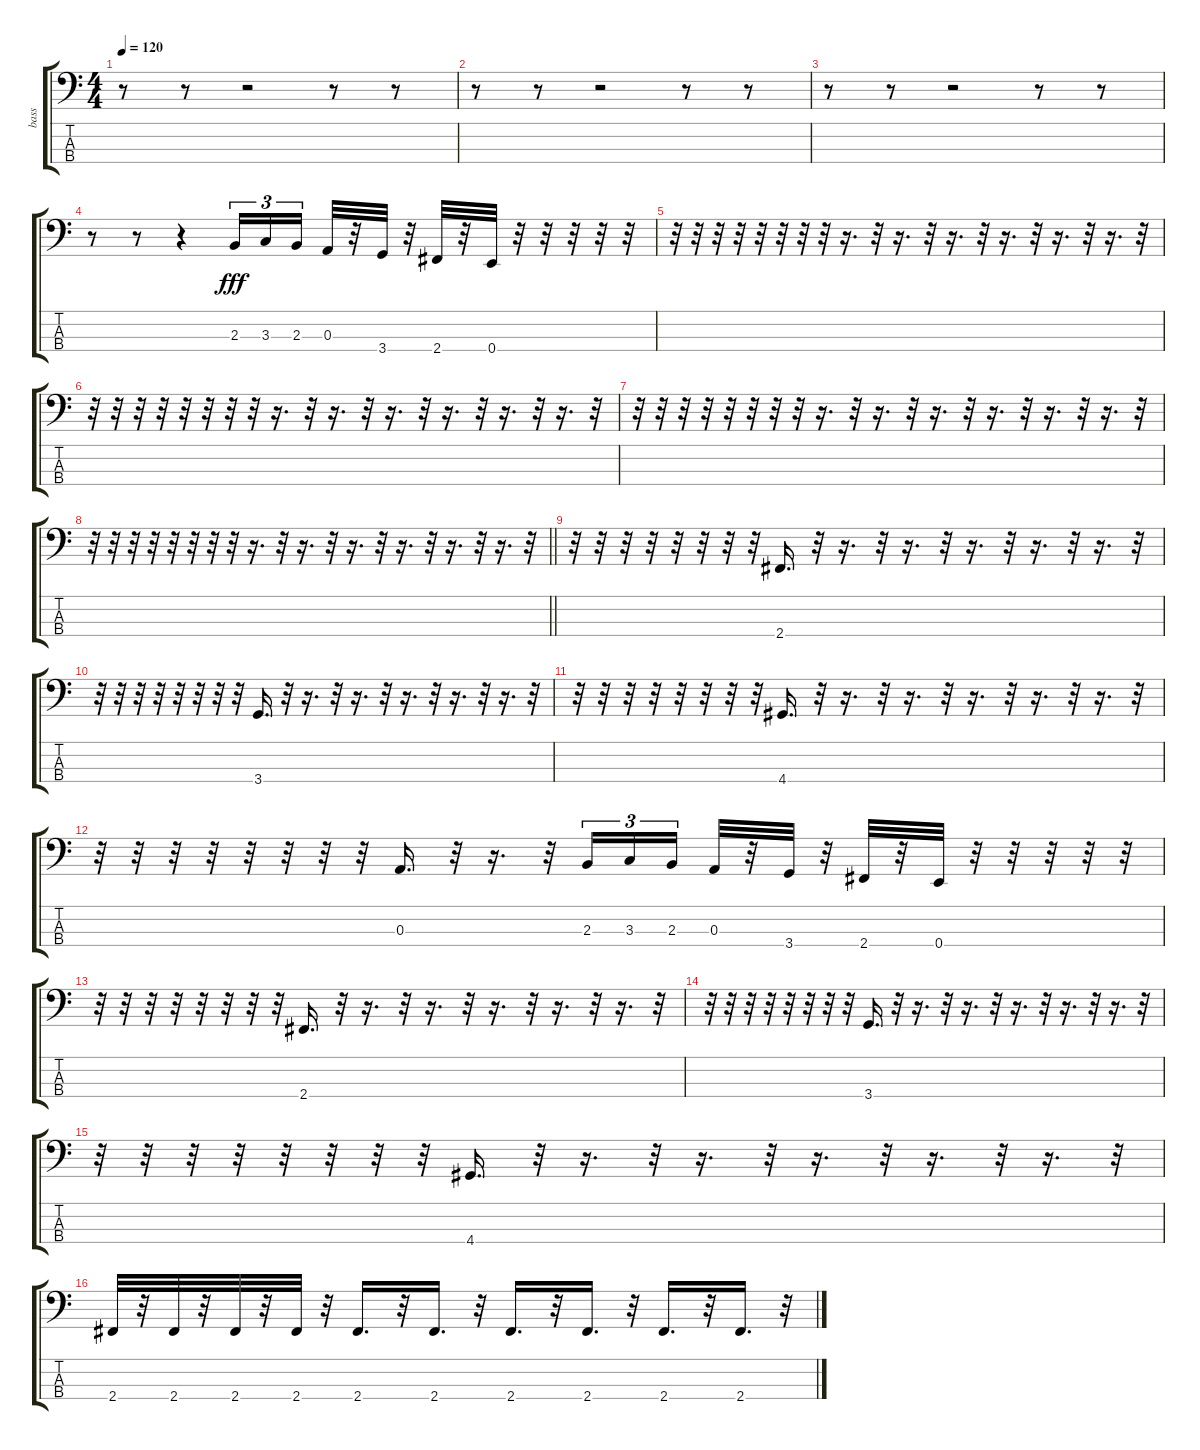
\track ("bass" "bass") {instrument electricbassfinger}
\staff {score tabs}
\tuning (G2 D2 A1 E1) {hide}
\ts (4 4)
\section ("" "")
\tempo 120
\clef f4
\ks c
r.8{dy mf} r.8 r.2 r.8 r.8 |
r.8 r.8 r.2 r.8 r.8 |
r.8 r.8 r.2 r.8 r.8 |
r.8 r.8 r.4 2.3.16{tu (3 2) dy fff} 3.3.16{tu (3 2)} 2.3.16{tu (3 2) beam splitsecondary} 0.3.32 r.32 3.4.32 r.32 2.4.32 r.32 0.4.32 r.32 r.32 r.32 r.32 r.32 |
r.32 r.32 r.32 r.32 r.32 r.32 r.32 r.32 r.16{d} r.32 r.16{d} r.32 r.16{d} r.32 r.16{d} r.32 r.16{d} r.32 r.16{d} r.32 |
r.32 r.32 r.32 r.32 r.32 r.32 r.32 r.32 r.16{d} r.32 r.16{d} r.32 r.16{d} r.32 r.16{d} r.32 r.16{d} r.32 r.16{d} r.32 |
r.32 r.32 r.32 r.32 r.32 r.32 r.32 r.32 r.16{d} r.32 r.16{d} r.32 r.16{d} r.32 r.16{d} r.32 r.16{d} r.32 r.16{d} r.32 |
\barLineRight lightlight
r.32 r.32 r.32 r.32 r.32 r.32 r.32 r.32 r.16{d} r.32 r.16{d} r.32 r.16{d} r.32 r.16{d} r.32 r.16{d} r.32 r.16{d} r.32 |
r.32 r.32 r.32 r.32 r.32 r.32 r.32 r.32 2.4.16{d} r.32 r.16{d} r.32 r.16{d} r.32 r.16{d} r.32 r.16{d} r.32 r.16{d} r.32 |
r.32 r.32 r.32 r.32 r.32 r.32 r.32 r.32 3.4.16{d} r.32 r.16{d} r.32 r.16{d} r.32 r.16{d} r.32 r.16{d} r.32 r.16{d} r.32 |
r.32 r.32 r.32 r.32 r.32 r.32 r.32 r.32 4.4.16{d} r.32 r.16{d} r.32 r.16{d} r.32 r.16{d} r.32 r.16{d} r.32 r.16{d} r.32 |
r.32 r.32 r.32 r.32 r.32 r.32 r.32 r.32 0.3.16{d} r.32 r.16{d} r.32 2.3.16{tu (3 2)} 3.3.16{tu (3 2)} 2.3.16{tu (3 2) beam splitsecondary} 0.3.32 r.32 3.4.32 r.32 2.4.32 r.32 0.4.32 r.32 r.32 r.32 r.32 r.32 |
r.32 r.32 r.32 r.32 r.32 r.32 r.32 r.32 2.4.16{d} r.32 r.16{d} r.32 r.16{d} r.32 r.16{d} r.32 r.16{d} r.32 r.16{d} r.32 |
r.32 r.32 r.32 r.32 r.32 r.32 r.32 r.32 3.4.16{d} r.32 r.16{d} r.32 r.16{d} r.32 r.16{d} r.32 r.16{d} r.32 r.16{d} r.32 |
r.32 r.32 r.32 r.32 r.32 r.32 r.32 r.32 4.4.16{d} r.32 r.16{d} r.32 r.16{d} r.32 r.16{d} r.32 r.16{d} r.32 r.16{d} r.32 |
2.4.32 r.32 2.4.32 r.32 2.4.32 r.32 2.4.32 r.32 2.4.16{d} r.32 2.4.16{d} r.32 2.4.16{d} r.32 2.4.16{d} r.32 2.4.16{d} r.32 2.4.16{d} r.32
